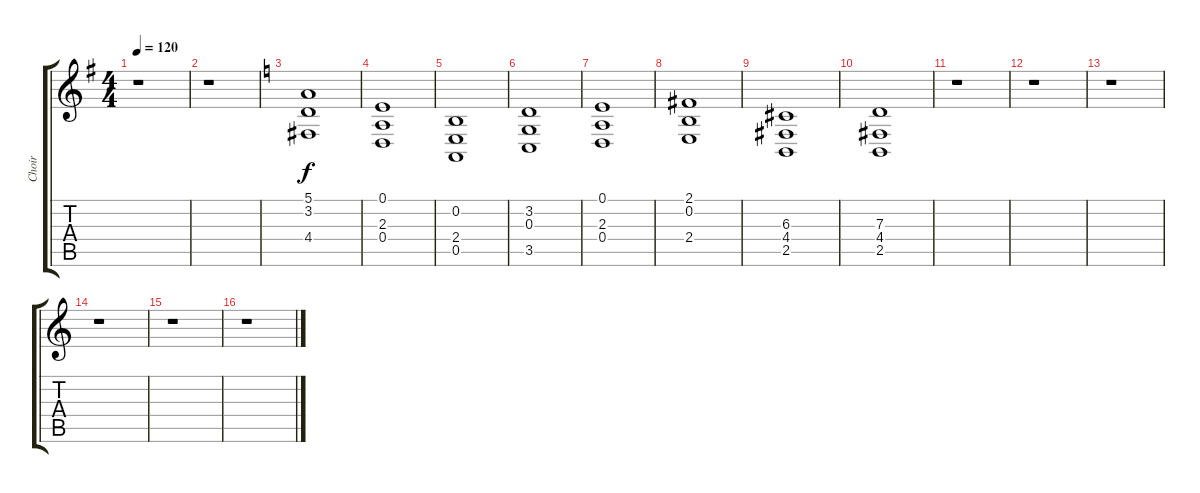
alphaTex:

\track ("Choir" "Choir") {instrument pad2warm}
\staff {score tabs}
\tuning (E4 B3 G3 D3 A2 E2) {hide}
\ts (4 4)
\tempo 120
\clef g2
\ks eminor
r.1{dy f} |
r.1 |
\ks c
(5.1 3.2 4.4).1 |
(0.1 2.3 0.4).1 |
(0.2 2.4 0.5).1 |
(3.2 0.3 3.5).1 |
(0.1 2.3 0.4).1 |
(2.1 0.2 2.4).1 |
(6.3 4.4 2.5).1 |
(7.3 4.4 2.5).1 |
r.1 |
r.1 |
r.1 |
r.1 |
r.1 |
r.1
